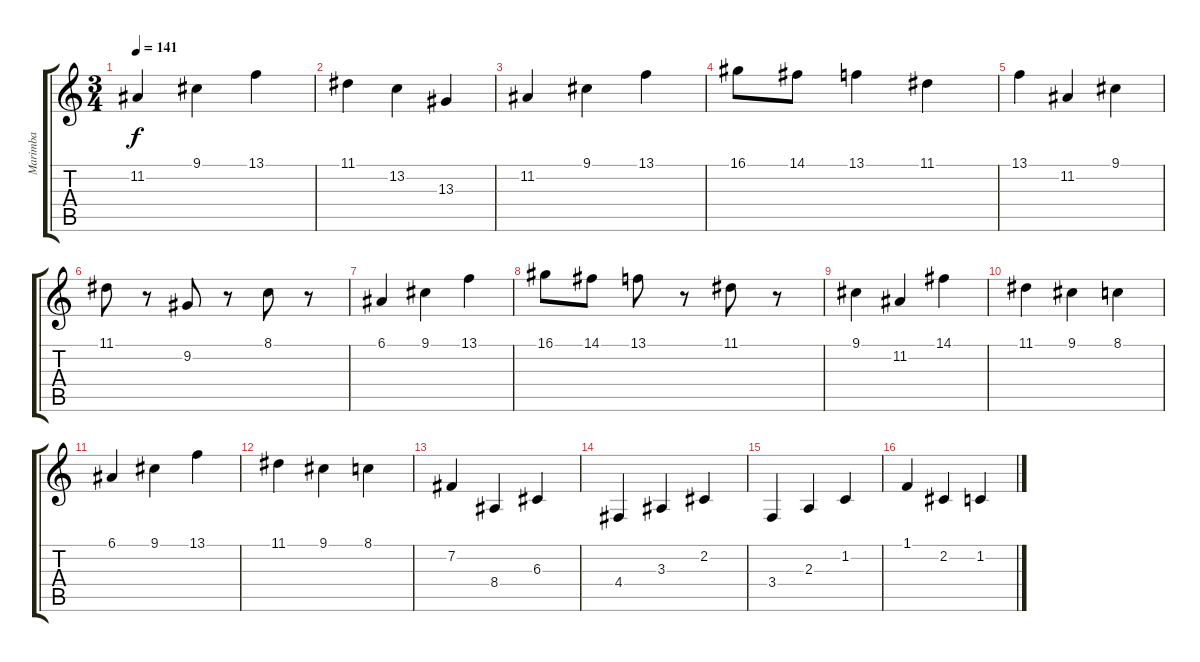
\track ("Marimba" "Marimba") {instrument marimba}
\staff {score tabs}
\tuning (E4 B3 G3 D3 A2 E2) {hide}
\ts (3 4)
\tempo 141
\clef g2
\ks c
11.2.4{dy f} 9.1.4 13.1.4 |
11.1.4 13.2.4 13.3.4 |
11.2.4 9.1.4 13.1.4 |
16.1.8 14.1.8 13.1.4 11.1.4 |
13.1.4 11.2.4 9.1.4 |
11.1.8 r.8 9.2.8 r.8 8.1.8 r.8 |
6.1.4 9.1.4 13.1.4 |
16.1.8 14.1.8 13.1.8 r.8 11.1.8 r.8 |
9.1.4 11.2.4 14.1.4 |
11.1.4 9.1.4 8.1.4 |
6.1.4 9.1.4 13.1.4 |
11.1.4 9.1.4 8.1.4 |
7.2.4 8.4.4 6.3.4 |
4.4.4 3.3.4 2.2.4 |
3.4.4 2.3.4 1.2.4 |
1.1.4 2.2.4 1.2.4
